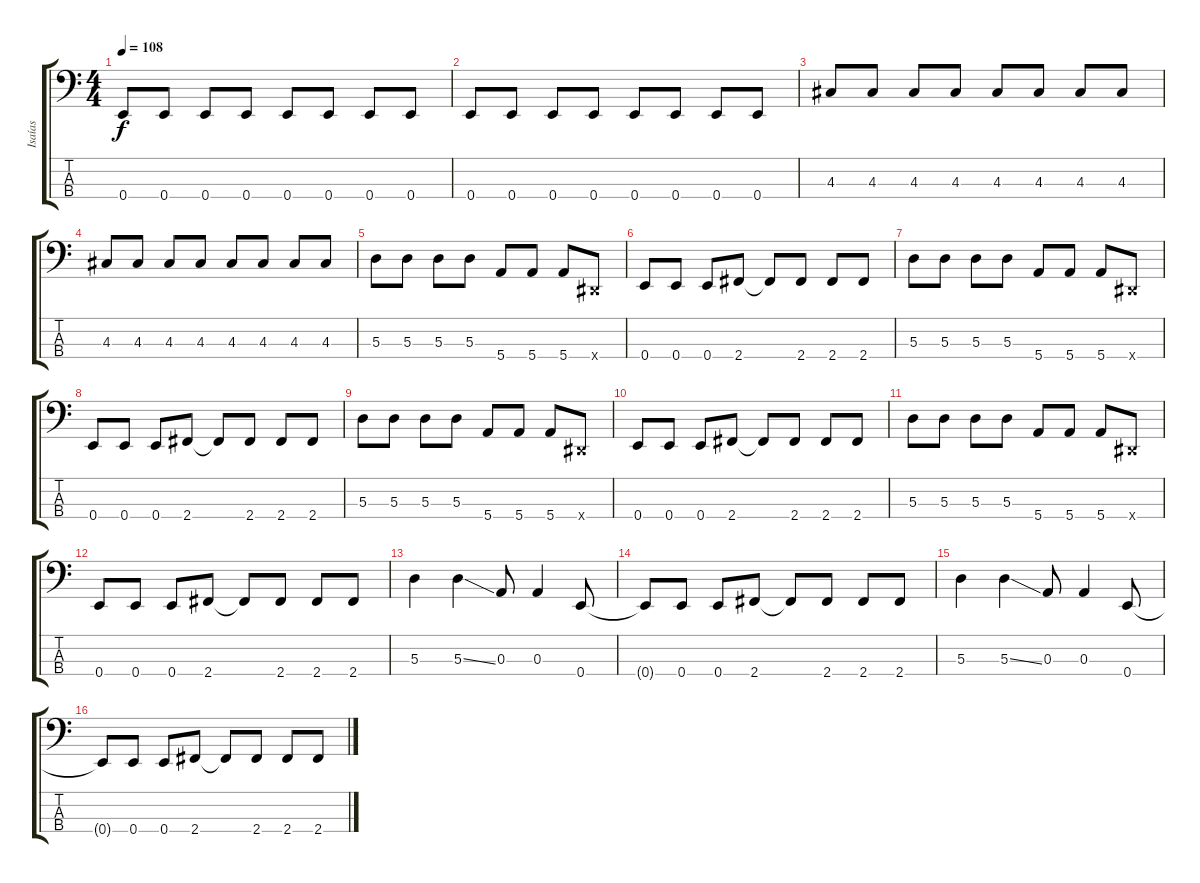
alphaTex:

\track ("Isaías" "Isaías") {instrument electricbasspick}
\staff {score tabs}
\tuning (G2 D2 A1 E1) {hide}
\ts (4 4)
\tempo 108
\clef f4
\ks c
0.4.8{dy f} 0.4.8 0.4.8 0.4.8 0.4.8 0.4.8 0.4.8 0.4.8 |
0.4.8 0.4.8 0.4.8 0.4.8 0.4.8 0.4.8 0.4.8 0.4.8 |
4.3.8 4.3.8 4.3.8 4.3.8 4.3.8 4.3.8 4.3.8 4.3.8 |
4.3.8 4.3.8 4.3.8 4.3.8 4.3.8 4.3.8 4.3.8 4.3.8 |
5.3.8 5.3.8 5.3.8 5.3.8 5.4.8 5.4.8 5.4.8 -1.4{x}.8 |
0.4.8 0.4.8 0.4.8 2.4.8 2.4{t}.8 2.4.8 2.4.8 2.4.8 |
5.3.8 5.3.8 5.3.8 5.3.8 5.4.8 5.4.8 5.4.8 -1.4{x}.8 |
0.4.8 0.4.8 0.4.8 2.4.8 2.4{t}.8 2.4.8 2.4.8 2.4.8 |
5.3.8 5.3.8 5.3.8 5.3.8 5.4.8 5.4.8 5.4.8 -1.4{x}.8 |
0.4.8 0.4.8 0.4.8 2.4.8 2.4{t}.8 2.4.8 2.4.8 2.4.8 |
5.3.8 5.3.8 5.3.8 5.3.8 5.4.8 5.4.8 5.4.8 -1.4{x}.8 |
0.4.8 0.4.8 0.4.8 2.4.8 2.4{t}.8 2.4.8 2.4.8 2.4.8 |
5.3.4 5.3{ss}.4 0.3.8 0.3.4 0.4.8 |
0.4{t}.8 0.4.8 0.4.8 2.4.8 2.4{t}.8 2.4.8 2.4.8 2.4.8 |
5.3.4 5.3{ss}.4 0.3.8 0.3.4 0.4.8 |
0.4{t}.8 0.4.8 0.4.8 2.4.8 2.4{t}.8 2.4.8 2.4.8 2.4.8
